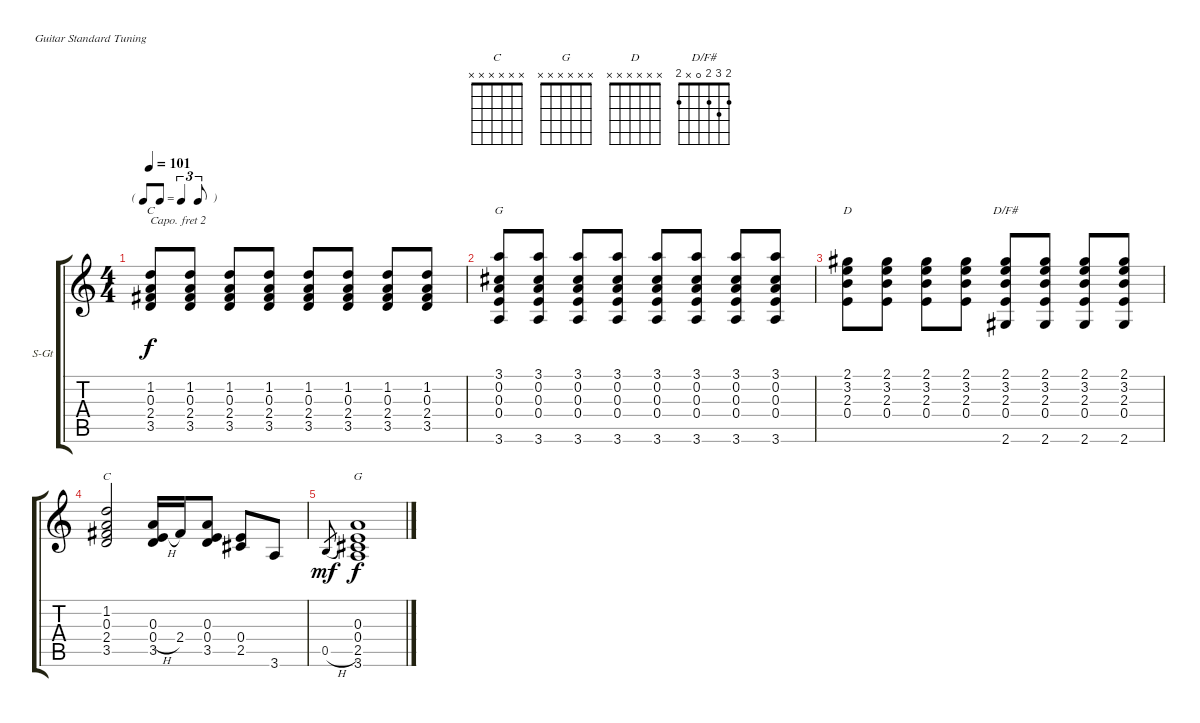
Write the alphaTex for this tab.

\bracketExtendMode groupsimilarinstruments
\firstSystemTrackNameOrientation horizontal
\otherSystemsTrackNameOrientation horizontal
\track ("Keith Richards - Guitar (Capo 2)" "S-Gt") {instrument acousticguitarsteel}
\staff {score tabs}
\capo 2
\tuning (E4 B3 G3 D3 A2 E2)
\chord ("C" x x x x x x)
\chord ("G" x x x x x x)
\chord ("D" x x x x x x)
\chord ("D/F#" 2 3 2 0 x 2)
\ts (4 4)
\tf triplet8th
\tempo 101
\clef g2
\ks c
(1.2 0.3 2.4 3.5).8{ch "C" dy f} (1.2 0.3 2.4 3.5).8 (1.2 0.3 2.4 3.5).8 (1.2 0.3 2.4 3.5).8 (1.2 0.3 2.4 3.5).8 (1.2 0.3 2.4 3.5).8 (1.2 0.3 2.4 3.5).8 (1.2 0.3 2.4 3.5).8 |
(3.1 0.2 0.3 0.4 3.6).8{ch "G"} (3.1 0.2 0.3 0.4 3.6).8 (3.1 0.2 0.3 0.4 3.6).8 (3.1 0.2 0.3 0.4 3.6).8 (3.1 0.2 0.3 0.4 3.6).8 (3.1 0.2 0.3 0.4 3.6).8 (3.1 0.2 0.3 0.4 3.6).8 (3.1 0.2 0.3 0.4 3.6).8 |
(2.1 3.2 2.3 0.4).8{ch "D"} (2.1 3.2 2.3 0.4).8 (2.1 3.2 2.3 0.4).8 (2.1 3.2 2.3 0.4).8 (2.1 3.2 2.3 0.4 2.6).8{ch "D/F#"} (2.1 3.2 2.3 0.4 2.6).8 (2.1 3.2 2.3 0.4 2.6).8 (2.1 3.2 2.3 0.4 2.6).8 |
\scale
0.545365 (1.2 0.3 2.4 3.5).2{ch "C"} (0.3 0.4{h} 3.5).16 2.4.16 (0.3 0.4 3.5).8 (0.4 2.5).8 3.6.8 |
\scale
0.455069 0.5{h}.8{gr dy mf} (0.3 0.4 2.5 3.6).1{ch "G" dy f}
